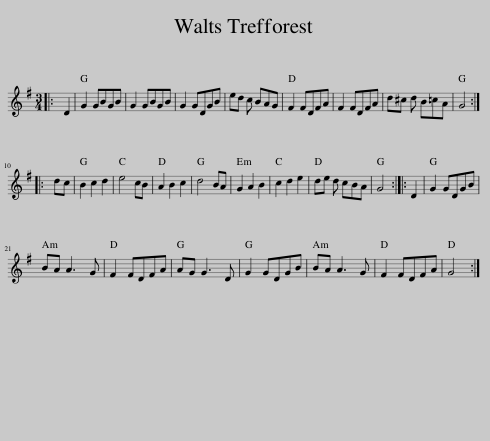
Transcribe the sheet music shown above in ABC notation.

X:1
L:1/8
M:3/4
I:linebreak $
K:G
V:1 treble
V:1
|: D2 | G2 GBGB | G2 GBGB | G2 GDGB | ed c BAG | %5
 F2 FDFA | F2 FDFA | d^c d B=cA | G4 ::$ dc | %10
 B2 c2 d2 | e4 cB | A2 B2 c2 | d4 BA | G2 A2 B2 | %15
 c2 d2 e2 | de d cBA | G4 :: D2 | G2 GDGB |$ %20
 BA A3 G | F2 FDFA | AG G3 D | G2 GDGB | BA A3 G | %25
 F2 FDFA | G4 :| %27
